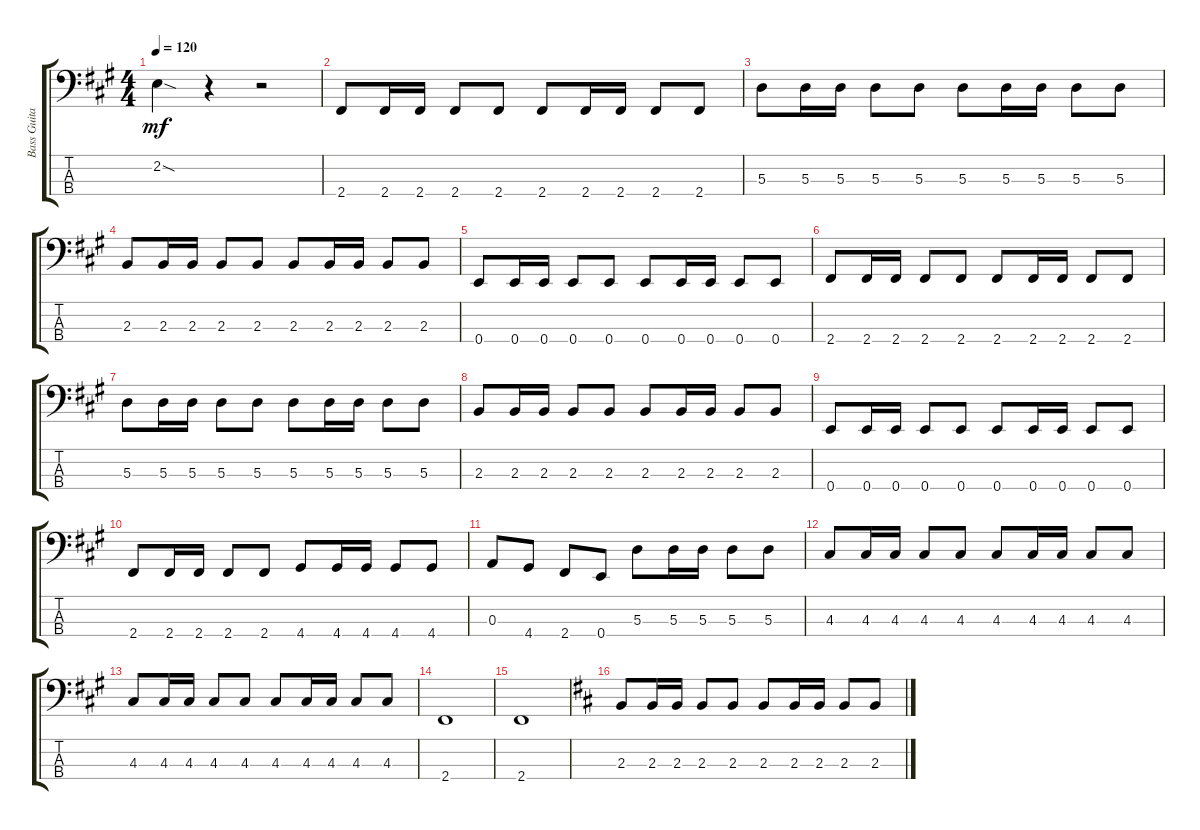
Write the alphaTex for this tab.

\track ("Bass Guitar" "Bass Guita") {instrument electricbassfinger}
\staff {score tabs}
\tuning (G2 D2 A1 E1) {hide}
\ts (4 4)
\tempo 120
\clef f4
\ks f#minor
2.2{sod t}.4{dy mf} r.4 r.2 |
2.4.8 2.4.16 2.4.16 2.4.8 2.4.8 2.4.8 2.4.16 2.4.16 2.4.8 2.4.8 |
5.3.8 5.3.16 5.3.16 5.3.8 5.3.8 5.3.8 5.3.16 5.3.16 5.3.8 5.3.8 |
2.3.8 2.3.16 2.3.16 2.3.8 2.3.8 2.3.8 2.3.16 2.3.16 2.3.8 2.3.8 |
0.4.8 0.4.16 0.4.16 0.4.8 0.4.8 0.4.8 0.4.16 0.4.16 0.4.8 0.4.8 |
2.4.8 2.4.16 2.4.16 2.4.8 2.4.8 2.4.8 2.4.16 2.4.16 2.4.8 2.4.8 |
5.3.8 5.3.16 5.3.16 5.3.8 5.3.8 5.3.8 5.3.16 5.3.16 5.3.8 5.3.8 |
2.3.8 2.3.16 2.3.16 2.3.8 2.3.8 2.3.8 2.3.16 2.3.16 2.3.8 2.3.8 |
0.4.8 0.4.16 0.4.16 0.4.8 0.4.8 0.4.8 0.4.16 0.4.16 0.4.8 0.4.8 |
2.4.8 2.4.16 2.4.16 2.4.8 2.4.8 4.4.8 4.4.16 4.4.16 4.4.8 4.4.8 |
0.3.8 4.4.8 2.4.8 0.4.8 5.3.8 5.3.16 5.3.16 5.3.8 5.3.8 |
4.3.8 4.3.16 4.3.16 4.3.8 4.3.8 4.3.8 4.3.16 4.3.16 4.3.8 4.3.8 |
4.3.8 4.3.16 4.3.16 4.3.8 4.3.8 4.3.8 4.3.16 4.3.16 4.3.8 4.3.8 |
2.4.1 |
2.4.1 |
\ks bminor
2.3.8 2.3.16 2.3.16 2.3.8 2.3.8 2.3.8 2.3.16 2.3.16 2.3.8 2.3.8
